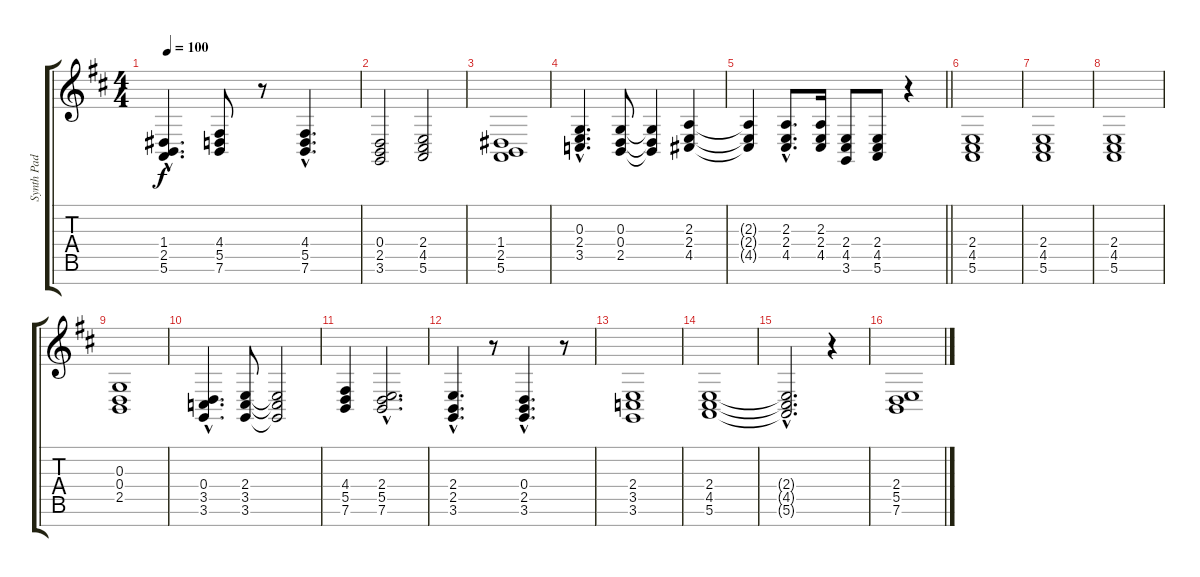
\track ("Synth Pad" "Synth Pad") {instrument pad7halo}
\staff {score tabs}
\tuning (E4 B3 G3 D3 A2 E2 B1) {hide}
\ts (4 4)
\tempo 100
\clef g2
\ks d
(1.4{hac} 2.5{hac} 5.6{hac}).4{d dy f} (4.4 5.5 7.6).8 r.8 (4.4{hac} 5.5{hac} 7.6{hac}).4{d} |
(0.4 2.5 3.6).2 (2.4 4.5 5.6).2 |
(1.4 2.5 5.6).1 |
(0.3{hac} 2.4{hac} 3.5{hac}).4{d} (0.3 0.4 2.5).8 (0.3{t} 0.4{t} 2.5{t}).4 (2.3 2.4 4.5).4 |
\barLineRight lightlight
(2.3{t} 2.4{t} 4.5{t}).4 (2.3{hac} 2.4{hac} 4.5{hac}).8{d} (2.3 2.4 4.5).16 (2.4 4.5 3.6).8 (2.4 4.5 5.6).8 r.4 |
(2.4 4.5 5.6).1 |
(2.4 4.5 5.6).1 |
(2.4 4.5 5.6).1 |
(0.3 0.4 2.5).1 |
(0.4{hac} 3.5{hac} 3.6{hac}).4{d} (2.4 3.5 3.6).8 (2.4{t} 3.5{t} 3.6{t}).2 |
(4.4 5.5 7.6).4 (2.4{hac} 5.5{hac} 7.6{hac}).2{d} |
(2.4{hac} 2.5{hac} 3.6{hac}).4{d} r.8 (0.4{hac} 2.5{hac} 3.6{hac}).4{d} r.8 |
(2.4 3.5 3.6).1 |
(2.4 4.5 5.6).1 |
(2.4{hac t} 4.5{hac t} 5.6{hac t}).2{d} r.4 |
(2.4 5.5 7.6).1
